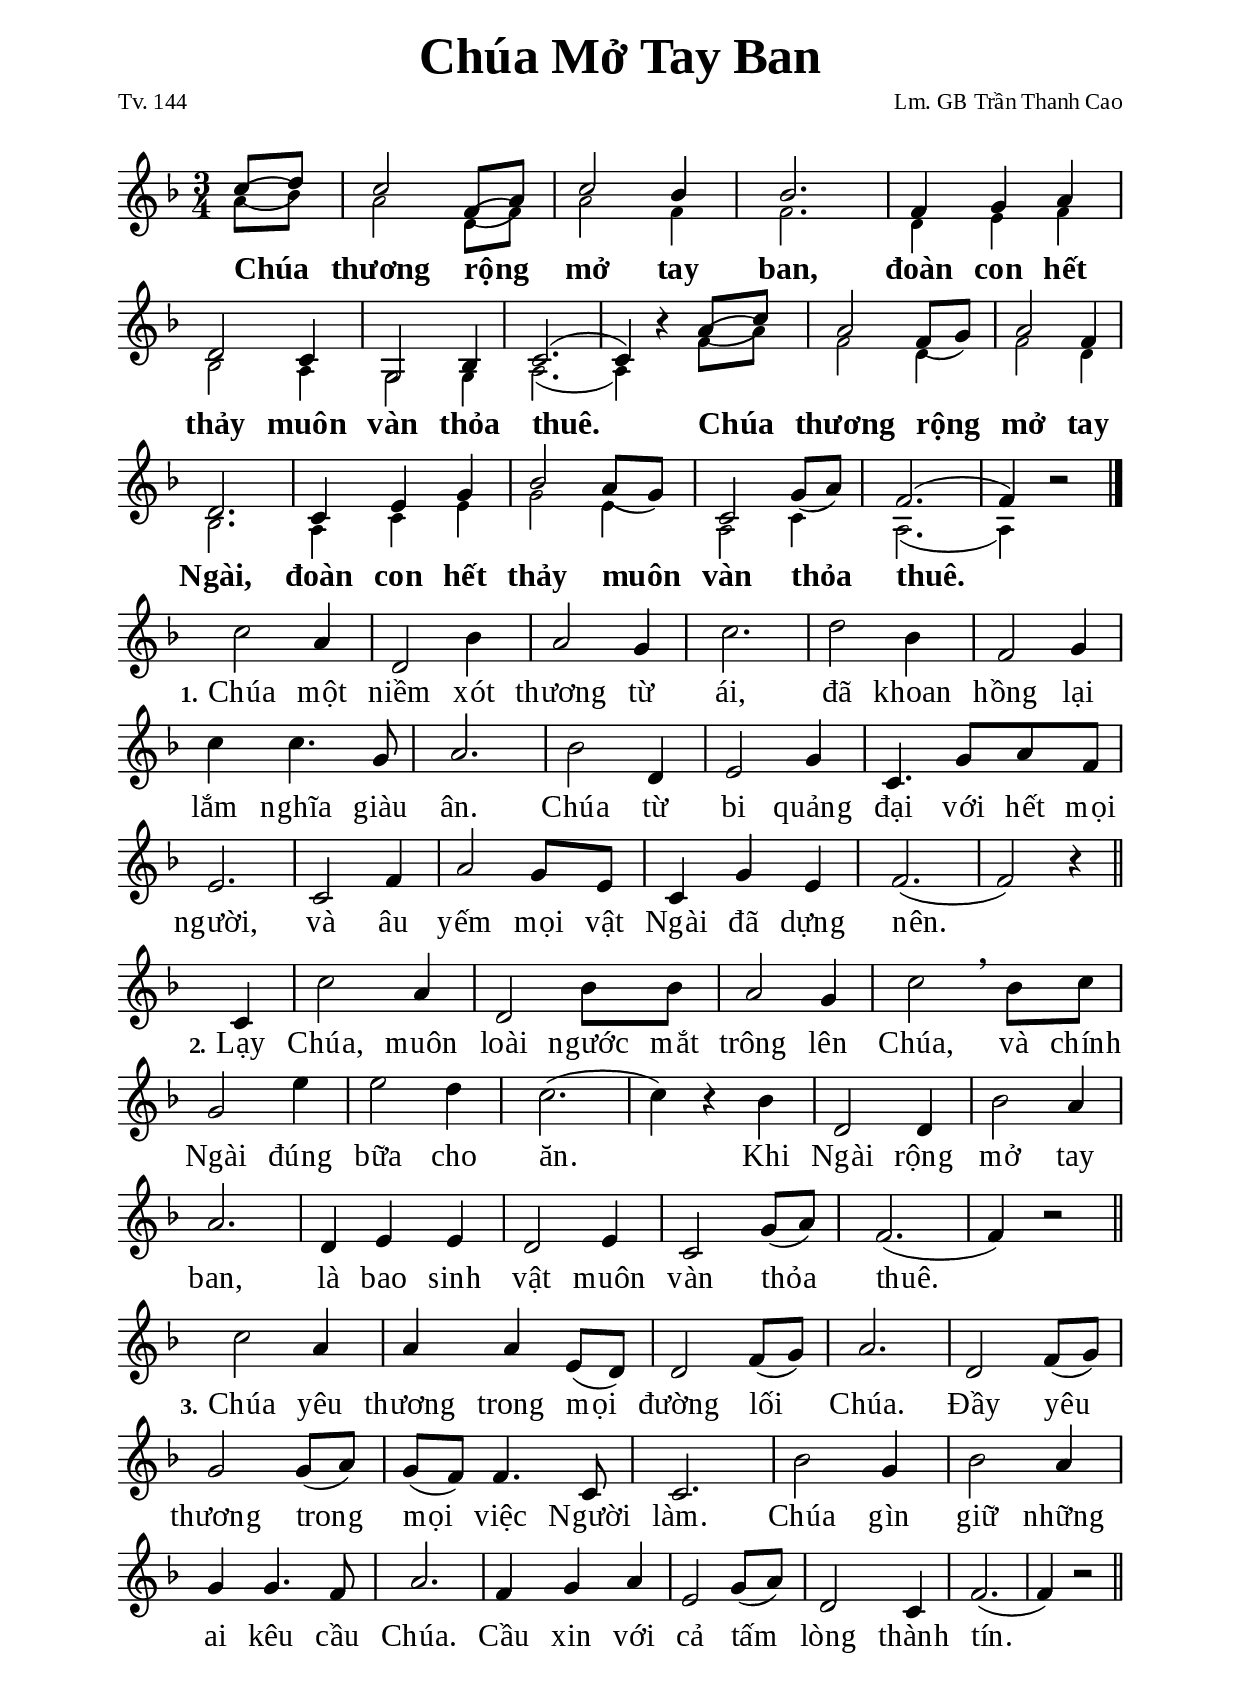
% Cài đặt chung
\version "2.20.0"
\include "english.ly"

\header {
  title = \markup { \fontsize #3 "Chúa Mở Tay Ban" }
  poet = "Tv. 144"
  composer = "Lm. GB Trần Thanh Cao"
  arranger = " "
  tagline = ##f
}

global = {
  \key f \major
  \time 3/4
}

\paper {
  #(set-paper-size "a4")
  top-margin = 10\mm
  bottom-margin = 10\mm
  left-margin = 20\mm
  right-margin = 20\mm
  indent = #0
  #(define fonts
    (make-pango-font-tree
      "Liberation Serif"
      "Liberation Serif"
      "Liberation Serif"
      (/ 20 20)))
  page-count = #1
}

% Nhạc điệp khúc
nhacDiepKhucSop = \relative c'' {
  \partial 4 c8 _(d) |
  c2 f,8 _(a) |
  c2 bf4 |
  bf2. |
  f4 g a |
  d,2 c4 |
  g2 bf4 |
  c2. ( |
  c4) r a'8 _(c) |
  a2 f8 _(g) |
  a2 f4 |
  d2. |
  c4 e g |
  bf2 a8 _(g) |
  c,2 g'8 _(a) |
  f2. ( |
  f4) r2 \bar "|."
}

nhacDiepKhucBas = \relative c'' {
  \override NoteHead.font-size = #-2
  \partial 4 a8 ^(bf) |
  a2 d,8 ^(f) |
  a2 f4 |
  f2. |
  d4 e f |
  bf,2 a4 |
  g2 g4 |
  a2. ( |
  a4) r f'8 ^(a) |
  f2 d4 |
  f2 d4 |
  bf2. |
  a4 c e |
  g2 e4 |
  a,2 c4 |
  a2. ( |
  a4) r2
}

% Nhạc phiên khúc
nhacPhienKhucMot = \relative c'' {
  c2 a4 |
  d,2 bf'4 |
  a2 g4 |
  c2. |
  d2 bf4 |
  f2 g4 |
  c4 c4. g8 |
  a2. |
  bf2 d,4 |
  e2 g4 |
  c,4. g'8 a f |
  e2. |
  c2 f4 |
  a2 g8 e |
  c4 g' e |
  f2. ( |
  f2) r4 \bar "||"
}

nhacPhienKhucHai = \relative c' {
  \partial 4 c4 |
  c'2 a4 |
  d,2 bf'8 bf |
  a2 g4 |
  c2 \breathe bf8 c |
  g2 e'4 |
  e2 d4 |
  c2. ( |
  c4) r bf |
  d,2 d4 |
  bf'2 a4 |
  a2. |
  d,4 e e |
  d2 e4 |
  c2 g'8 (a) |
  f2. ( |
  f4) r2 \bar "||"
}

nhacPhienKhucBa = \relative c'' {
  c2 a4 |
  a a e8 (d) |
  d2 f8 (g) |
  a2. |
  d,2 f8 (g) |
  g2 g8 (a) |
  g (f) f4. c8 |
  c2. |
  bf'2 g4 |
  bf2 a4 |
  g g4. f8 |
  a2. |
  f4 g a |
  e2 g8 (a) |
  d,2 c4 |
  f2. ( |
  f4) r2 \bar "||"
}

% Lời điệp khúc
loiDiepKhuc = \lyricmode {
  Chúa thương rộng mở tay ban,
  đoàn con hết thảy muôn vàn thỏa thuê.
  Chúa thương rộng mở tay Ngài,
  đoàn con hết thảy muôn vàn thỏa thuê.
}

% Lời phiên khúc
loiPhienKhucMot = \lyricmode {
  \set stanza = #"1."
  Chúa một niềm xót thương từ ái,
  đã khoan hồng lại lắm nghĩa giàu ân.
  Chúa từ bi quảng đại với hết mọi người,
  và âu yếm mọi vật Ngài đã dựng nên.
}

loiPhienKhucHai = \lyricmode {
  \set stanza = #"2."
  Lạy Chúa, muôn loài ngước mắt trông lên Chúa,
  và chính Ngài đúng bữa cho ăn.
  Khi Ngài rộng mở tay ban,
  là bao sinh vật muôn vàn thỏa thuê.
}

loiPhienKhucBa = \lyricmode {
  \set stanza = #"3."
  Chúa yêu thương trong mọi đường lối Chúa.
  Đầy yêu thương trong mọi việc Người làm.
  Chúa gìn giữ những ai kêu cầu Chúa.
  Cầu xin với cả tấm lòng thành tín.
}


% Dàn trang
\score {
  \new ChoirStaff <<
    \new Staff = diepKhuc \with {
        \consists "Merge_rests_engraver"
        \magnifyStaff #(magstep +1)
      }
      <<
      \new Voice = beSop {
        \voiceOne \key f \major \time 3/4 \nhacDiepKhucSop
      }
      \new Voice = beBas {
        \voiceTwo \key f \major \time 3/4 \nhacDiepKhucBas
      }
    >>
    \new Lyrics \lyricsto beSop \loiDiepKhuc
  >>
  \layout {
    \override Lyrics.LyricText.font-series = #'bold
    \override Lyrics.LyricText.font-size = #+3
    \override Lyrics.LyricSpace.minimum-distance = #2.0
    \override Score.BarNumber.break-visibility = ##(#f #f #f)
    \override Score.SpacingSpanner.uniform-stretching = ##t
  }
}

\score {
  \new ChoirStaff <<
    \new Staff = phienKhuc \with {
        \magnifyStaff #(magstep +1)
      }
      <<
      \new Voice = beSop {
        \key f \major \time 3/4 \nhacPhienKhucMot
      }
    >>
    \new Lyrics \lyricsto beSop \loiPhienKhucMot
  >>
  \layout {
    \override Staff.TimeSignature.transparent = ##t
    \override Lyrics.LyricText.font-size = #+3
    \override Lyrics.LyricSpace.minimum-distance = #2.0
    \override Score.BarNumber.break-visibility = ##(#f #f #f)
    \override Score.SpacingSpanner.uniform-stretching = ##t
  }
}

\score {
  \new ChoirStaff <<
    \new Staff = phienKhuc \with {
        \magnifyStaff #(magstep +1)
      }
      <<
      \new Voice = beSop {
        \key f \major \time 3/4 \nhacPhienKhucHai
      }
    >>
    \new Lyrics \lyricsto beSop \loiPhienKhucHai
  >>
  \layout {
    \override Staff.TimeSignature.transparent = ##t
    \override Lyrics.LyricText.font-size = #+3
    \override Lyrics.LyricSpace.minimum-distance = #2.0
    \override Score.BarNumber.break-visibility = ##(#f #f #f)
    \override Score.SpacingSpanner.uniform-stretching = ##t
  }
}

\score {
  \new ChoirStaff <<
    \new Staff = phienKhuc \with {
        \magnifyStaff #(magstep +1)
      }
      <<
      \new Voice = beSop {
        \key f \major \time 3/4 \nhacPhienKhucBa
      }
    >>
    \new Lyrics \lyricsto beSop \loiPhienKhucBa
  >>
  \layout {
    \override Staff.TimeSignature.transparent = ##t
    \override Lyrics.LyricText.font-size = #+3
    \override Lyrics.LyricSpace.minimum-distance = #2.0
    \override Score.BarNumber.break-visibility = ##(#f #f #f)
    \override Score.SpacingSpanner.uniform-stretching = ##t
  }
}